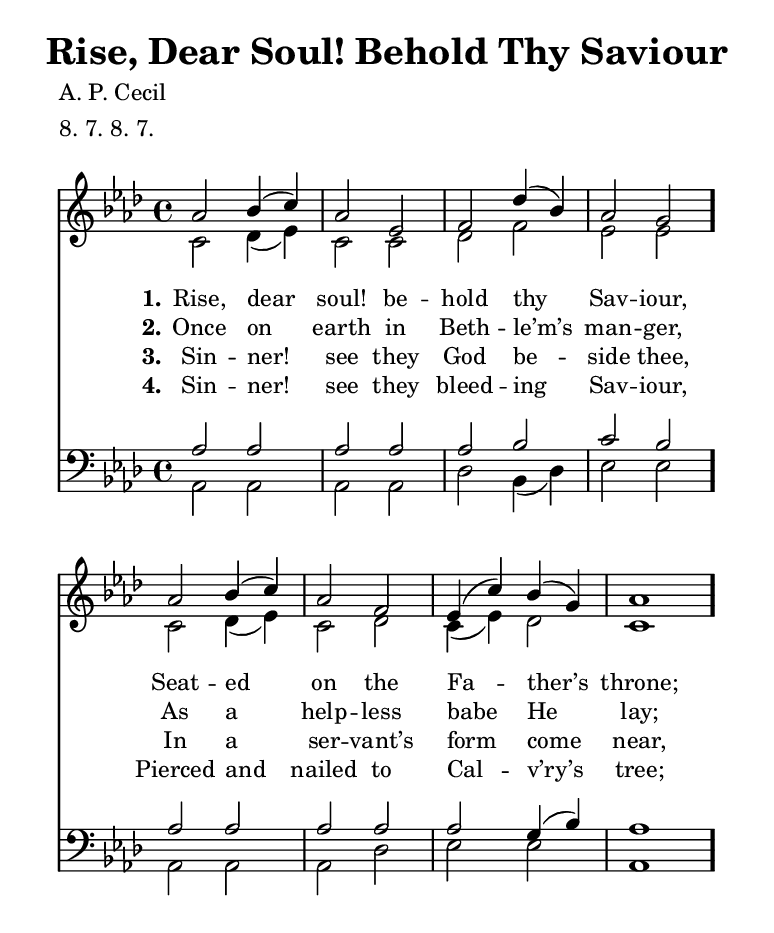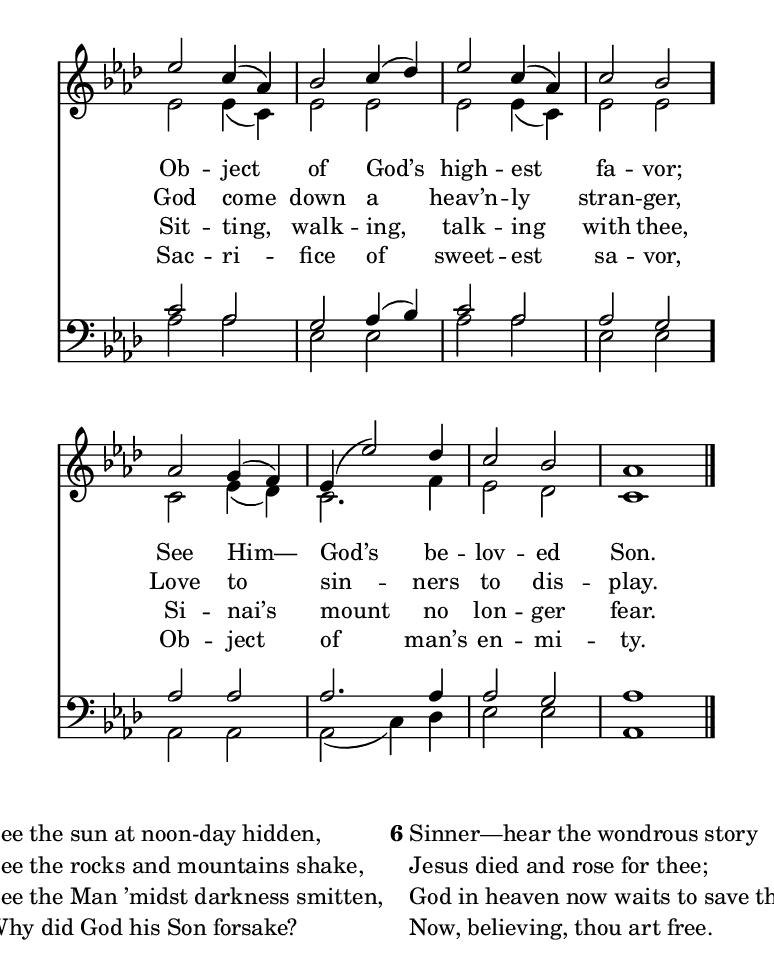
\include "common/global.ily"
\paper {
  \include "common/paper.ily"
  ragged-bottom = ##t
  ragged-last-bottom = ##t
  systems-per-page = ##f
  page-count = ##f
}

\header{
  hymnnumber = "47"
  title = "Rise, Dear Soul! Behold Thy Saviour"
  tunename = "Suffield"
  meter = "8. 7. 8. 7."
  poet = "A. P. Cecil"
  %composer = ""
  %copyright = ""
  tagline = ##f
}

% for fermata in MIDI
ta = { \tempo 4=120 }
tb = { \tempo 4=60  }

patternAA = { c2 c4( c4) | c2 c2 | c2 c4( c4) | c2 c2 }
patternAB = { c2 c4( c4) | c2 c2 | c2 c2      | c2 c2 }
patternAC = { c2 c2      | c2 c2 | c2 c2      | c2 c2 }
patternAD = { c2 c2      | c2 c2 | c2 c4( c4) | c2 c2 }

patternBA = { c2 c4( c4) | c2 c2 | c4( c4) c4( c4) | c1 }
patternBB = { c2 c4( c4) | c2 c2 | c4( c4) c2      | c1 }
patternBC = { c2 c2      | c2 c2 | c2      c4( c4) | c1 }
patternBD = { c2 c2      | c2 c2 | c2      c2      | c1 }

patternCA = { c2 c4( c4) | c2 c4( c4) | c2 c4( c4) | c2 c2 }
patternCB = { c2 c4( c4) | c2 c2      | c2 c4( c4) | c2 c2 }
patternCC = { c2 c2      | c2 c4( c4) | c2 c2      | c2 c2 }
patternCD = { c2 c2      | c2 c2      | c2 c2      | c2 c2 }

patternDA = { c2 c4( c4) | c4( c2) c4   | c2 c2 | c1 }
patternDB = { c2 c4( c4) | c2.   c4   | c2 c2 | c1 }
patternDC = { c2 c2      | c2.   c4   | c2 c2 | c1 }
patternDD = { c2 c2      | c2( c4) c4 | c2 c2 | c1 }

global = {
  \include "common/overrides.ily"
  \override Staff.TimeSignature.style = #'()
  \time 4/4
  \override Score.MetronomeMark.transparent = ##t % hide all fermata changes too
  \ta
  \key aes \major
  %\partial 4
  \autoBeamOff
}

notesSoprano = {
\global
\relative c'' {

  \changePitch \patternAA { aes bes c | aes ees | f des' bes | aes g }
  \changePitch \patternBA { aes bes c | aes f | ees c' bes g | aes }
  \changePitch \patternCA { ees' c aes | bes c des | ees c aes | c bes }
  \changePitch \patternDA { aes g f | ees ees' des | c bes | aes }

  \bar "|."

}
}

notesAlto = {
\global
\relative e' {

  \changePitch \patternAB { c des ees | c c | des f | ees ees }
  \changePitch \patternBB { c des ees | c des | c ees des | c }
  \changePitch \patternCB { ees ees c | ees ees | ees ees c | ees ees }
  \changePitch \patternDB { c ees des | c f | ees des | c }

}
}

notesTenor = {
\global
\relative a {

  \changePitch \patternAC { aes aes | aes aes | aes bes | c bes }
  \changePitch \patternBC { aes aes | aes aes | aes g bes | aes }
  \changePitch \patternCC { c aes | g aes bes | c aes | aes g }
  \changePitch \patternDC { aes aes | aes aes | aes g | aes }

}
}

notesBass = {
\global
\relative f, {

  \changePitch \patternAD { aes aes | aes aes | des bes des | ees ees }
  \changePitch \patternBD { aes, aes | aes des | ees ees | aes, }
  \changePitch \patternCD { aes' aes | ees ees | aes aes | ees ees }
  \changePitch \patternDD { aes, aes | aes c des | ees ees | aes, }

}
}

wordsA = \lyricmode {
\set stanza = "1."

Rise, dear soul! be -- hold thy Sav -- iour, \bar "."
Seat -- ed on the Fa -- ther’s throne; \bar "." \break
Ob -- ject of God’s high -- est fa -- vor; \bar "."
See Him— God’s be -- lov -- ed Son. \bar "." \break

}

wordsB = \lyricmode {
\set stanza = "2."

Once on earth in Beth -- le’m’s man -- ger,
As a help -- less babe He lay;
God come down a heav’n -- ly stran -- ger,
Love to sin -- ners to dis -- play.

}

wordsC = \lyricmode {
\set stanza = "3."

Sin -- ner! see they God be -- side thee,
In a ser -- vant’s form come near,
Sit -- ting, walk -- ing, talk -- ing with thee,
Si -- nai’s mount no lon -- ger fear.

}

wordsD = \lyricmode {
\set stanza = "4."

Sin -- ner! see they bleed -- ing Sav -- iour,
Pierced and nailed to Cal -- v’ry’s tree;
Sac -- ri -- fice of sweet -- est sa -- vor,
Ob -- ject of man’s en -- mi -- ty.

}

wordsE = \markuplist {

\line { See the sun at noon-day hidden, }
\line { See the rocks and mountains shake, }
\line { See the Man ’midst darkness smitten, }
\line { Why did God his Son forsake? }

}

wordsF = \markuplist {

\line { Sinner—hear the wondrous story }
\line { Jesus died and rose for thee; }
\line { God in heaven now waits to save thee, }
\line { Now, believing, thou art free. }

}

\score {
  \context ChoirStaff <<
    \context Staff = upper <<
      \set ChoirStaff.systemStartDelimiter = #'SystemStartBar
      \context Voice  = sopranos { \voiceOne << \notesSoprano >> }
      \context Voice  = altos { \voiceTwo << \notesAlto >> }
      \context Lyrics = one   \lyricsto sopranos \wordsA
      \context Lyrics = two   \lyricsto sopranos \wordsB
      \context Lyrics = three \lyricsto sopranos \wordsC
      \context Lyrics = four  \lyricsto sopranos \wordsD
      %\context Lyrics = five  \lyricsto sopranos \wordsE
    >>
    \context Staff = men <<
      \clef bass
      \context Voice  = tenors { \voiceOne << \notesTenor >> }
      \context Voice  = basses { \voiceTwo << \notesBass >> }
    >>
  >>
  \layout {
    \include "common/layout.ily"
  }
  \midi{
    \include "common/midi.ily"
  }
}

\markup { \fill-line { \column {
  \line{ \bold 5 \column { \wordsE } \bold 6 \column { \wordsF } }
} } }

\version "2.18.0"  % necessary for upgrading to future LilyPond versions.

% vi:set et ts=2 sw=2 ai nocindent syntax=lilypond
